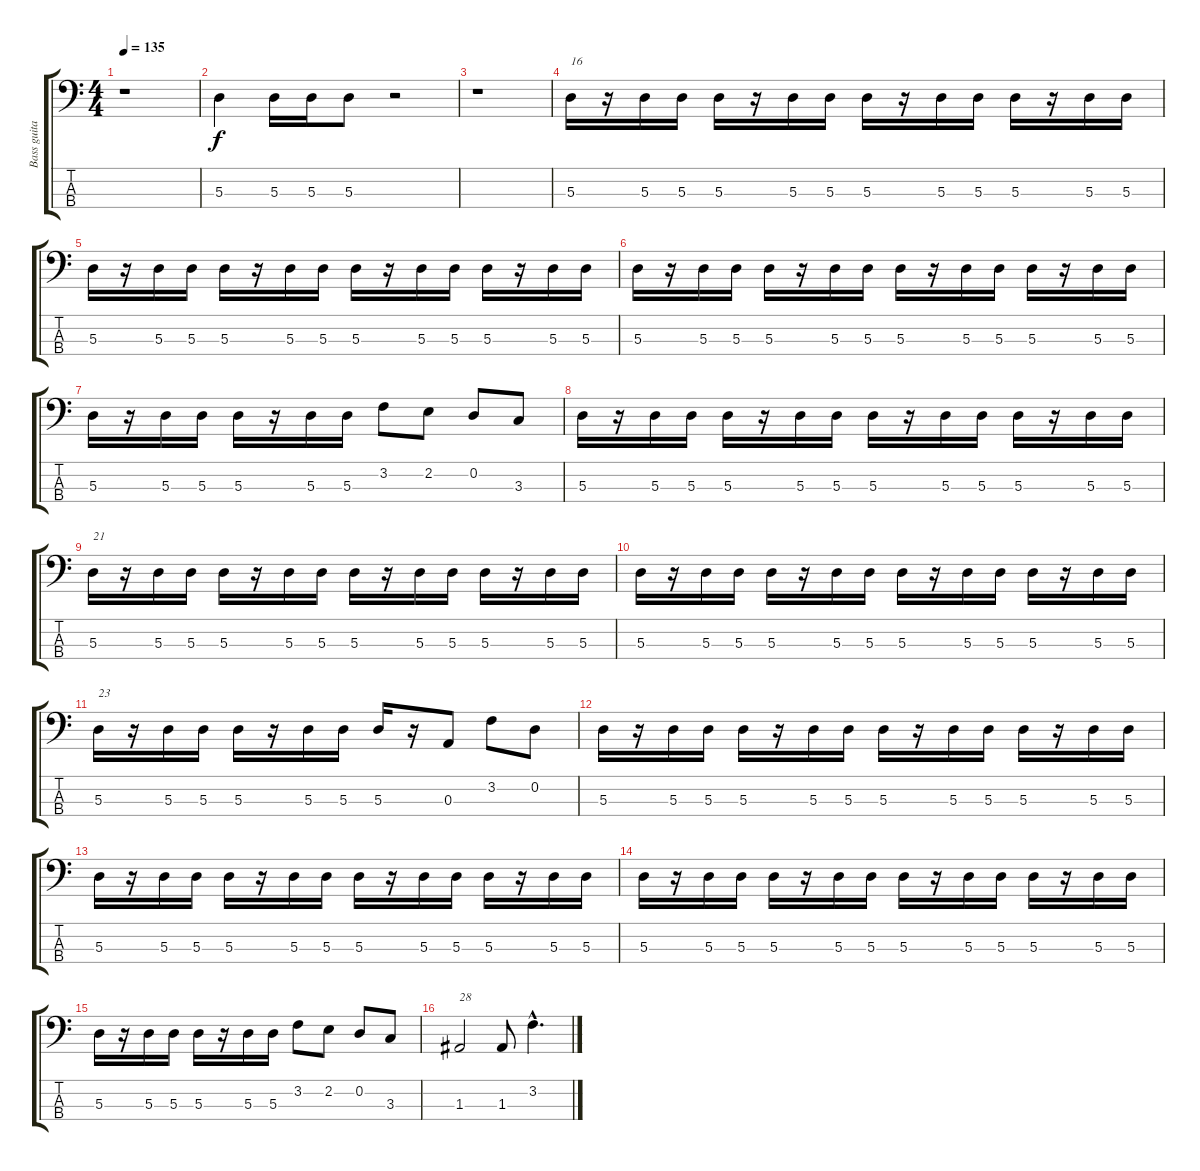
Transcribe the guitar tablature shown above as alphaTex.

\track ("Bass guitar" "Bass guita") {instrument electricbassfinger}
\staff {score tabs}
\tuning (G2 D2 A1 E1) {hide}
\ts (4 4)
\tempo 135
\clef f4
\ks c
r.1{dy f} |
5.3.4 5.3.16 5.3.16 5.3.8 r.2 |
r.1 |
5.3.16{txt "16"} r.16 5.3.16 5.3.16 5.3.16 r.16 5.3.16 5.3.16 5.3.16 r.16 5.3.16 5.3.16 5.3.16 r.16 5.3.16 5.3.16 |
5.3.16 r.16 5.3.16 5.3.16 5.3.16 r.16 5.3.16 5.3.16 5.3.16 r.16 5.3.16 5.3.16 5.3.16 r.16 5.3.16 5.3.16 |
5.3.16 r.16 5.3.16 5.3.16 5.3.16 r.16 5.3.16 5.3.16 5.3.16 r.16 5.3.16 5.3.16 5.3.16 r.16 5.3.16 5.3.16 |
5.3.16 r.16 5.3.16 5.3.16 5.3.16 r.16 5.3.16 5.3.16 3.2.8 2.2.8 0.2.8 3.3.8 |
5.3.16 r.16 5.3.16 5.3.16 5.3.16 r.16 5.3.16 5.3.16 5.3.16 r.16 5.3.16 5.3.16 5.3.16 r.16 5.3.16 5.3.16 |
5.3.16{txt "21"} r.16 5.3.16 5.3.16 5.3.16 r.16 5.3.16 5.3.16 5.3.16 r.16 5.3.16 5.3.16 5.3.16 r.16 5.3.16 5.3.16 |
5.3.16 r.16 5.3.16 5.3.16 5.3.16 r.16 5.3.16 5.3.16 5.3.16 r.16 5.3.16 5.3.16 5.3.16 r.16 5.3.16 5.3.16 |
5.3.16{txt "23"} r.16 5.3.16 5.3.16 5.3.16 r.16 5.3.16 5.3.16 5.3.16 r.16 0.3.8 3.2.8 0.2.8 |
5.3.16 r.16 5.3.16 5.3.16 5.3.16 r.16 5.3.16 5.3.16 5.3.16 r.16 5.3.16 5.3.16 5.3.16 r.16 5.3.16 5.3.16 |
5.3.16 r.16 5.3.16 5.3.16 5.3.16 r.16 5.3.16 5.3.16 5.3.16 r.16 5.3.16 5.3.16 5.3.16 r.16 5.3.16 5.3.16 |
5.3.16 r.16 5.3.16 5.3.16 5.3.16 r.16 5.3.16 5.3.16 5.3.16 r.16 5.3.16 5.3.16 5.3.16 r.16 5.3.16 5.3.16 |
5.3.16 r.16 5.3.16 5.3.16 5.3.16 r.16 5.3.16 5.3.16 3.2.8 2.2.8 0.2.8 3.3.8 |
1.3.2{txt "28"} 1.3.8 3.2{hac}.4{d}
